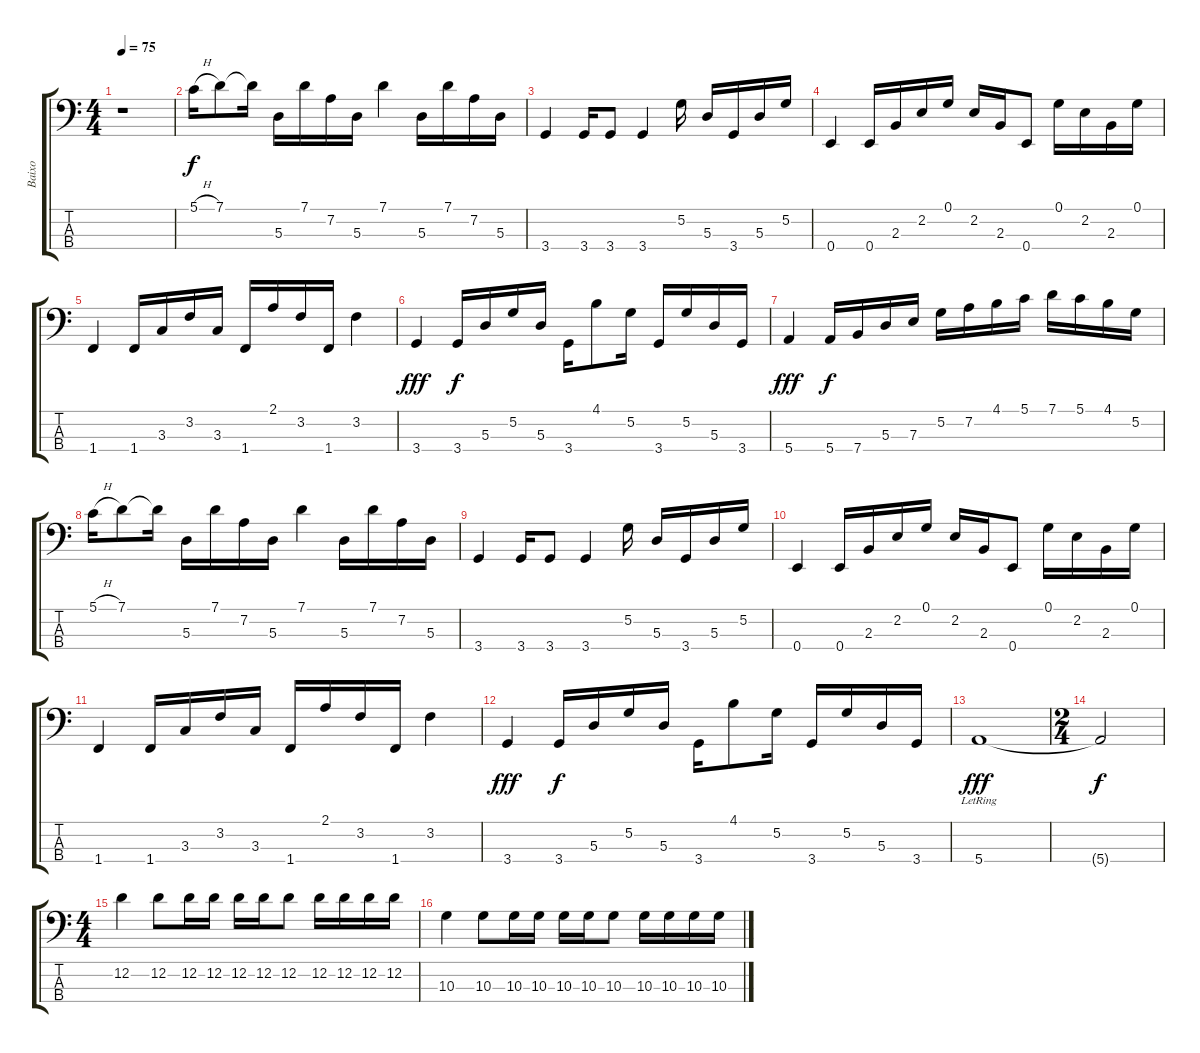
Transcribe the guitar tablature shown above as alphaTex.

\track ("Baixo" "Baixo") {instrument electricbassfinger}
\staff {score tabs}
\tuning (G2 D2 A1 E1) {hide}
\ts (4 4)
\tempo 75
\clef f4
\ks c
r.1{dy f instrument electricbassfinger} |
5.1{h}.16 7.1.8 7.1{t}.16 5.3.16 7.1.16 7.2.16 5.3.16 7.1.4 5.3.16 7.1.16 7.2.16 5.3.16 |
3.4.4 3.4.16 3.4.8 3.4.4 5.2.16 5.3.16 3.4.16 5.3.16 5.2.16 |
0.4.4 0.4.16 2.3.16 2.2.16 0.1.16 2.2.16 2.3.16 0.4.8 0.1.16 2.2.16 2.3.16 0.1.16 |
1.4.4 1.4.16 3.3.16 3.2.16 3.3.16 1.4.16 2.1.16 3.2.16 1.4.16 3.2.4 |
3.4.4{dy fff} 3.4.16{dy f} 5.3.16 5.2.16 5.3.16 3.4.16 4.1.8 5.2.16 3.4.16 5.2.16 5.3.16 3.4.16 |
5.4.4{dy fff} 5.4.16{dy f} 7.4.16 5.3.16 7.3.16 5.2.16 7.2.16 4.1.16 5.1.16 7.1.16 5.1.16 4.1.16 5.2.16 |
5.1{h}.16 7.1.8 7.1{t}.16 5.3.16 7.1.16 7.2.16 5.3.16 7.1.4 5.3.16 7.1.16 7.2.16 5.3.16 |
3.4.4 3.4.16 3.4.8 3.4.4 5.2.16 5.3.16 3.4.16 5.3.16 5.2.16 |
0.4.4 0.4.16 2.3.16 2.2.16 0.1.16 2.2.16 2.3.16 0.4.8 0.1.16 2.2.16 2.3.16 0.1.16 |
1.4.4 1.4.16 3.3.16 3.2.16 3.3.16 1.4.16 2.1.16 3.2.16 1.4.16 3.2.4 |
3.4.4{dy fff} 3.4.16{dy f} 5.3.16 5.2.16 5.3.16 3.4.16 4.1.8 5.2.16 3.4.16 5.2.16 5.3.16 3.4.16 |
5.4{lr}.1{dy fff} |
\ts (2 4)
5.4{t}.2{dy f} |
\ts (4 4)
12.2.4 12.2.8 12.2.16 12.2.16 12.2.16 12.2.16 12.2.8 12.2.16 12.2.16 12.2.16 12.2.16 |
10.3.4 10.3.8 10.3.16 10.3.16 10.3.16 10.3.16 10.3.8 10.3.16 10.3.16 10.3.16 10.3.16
